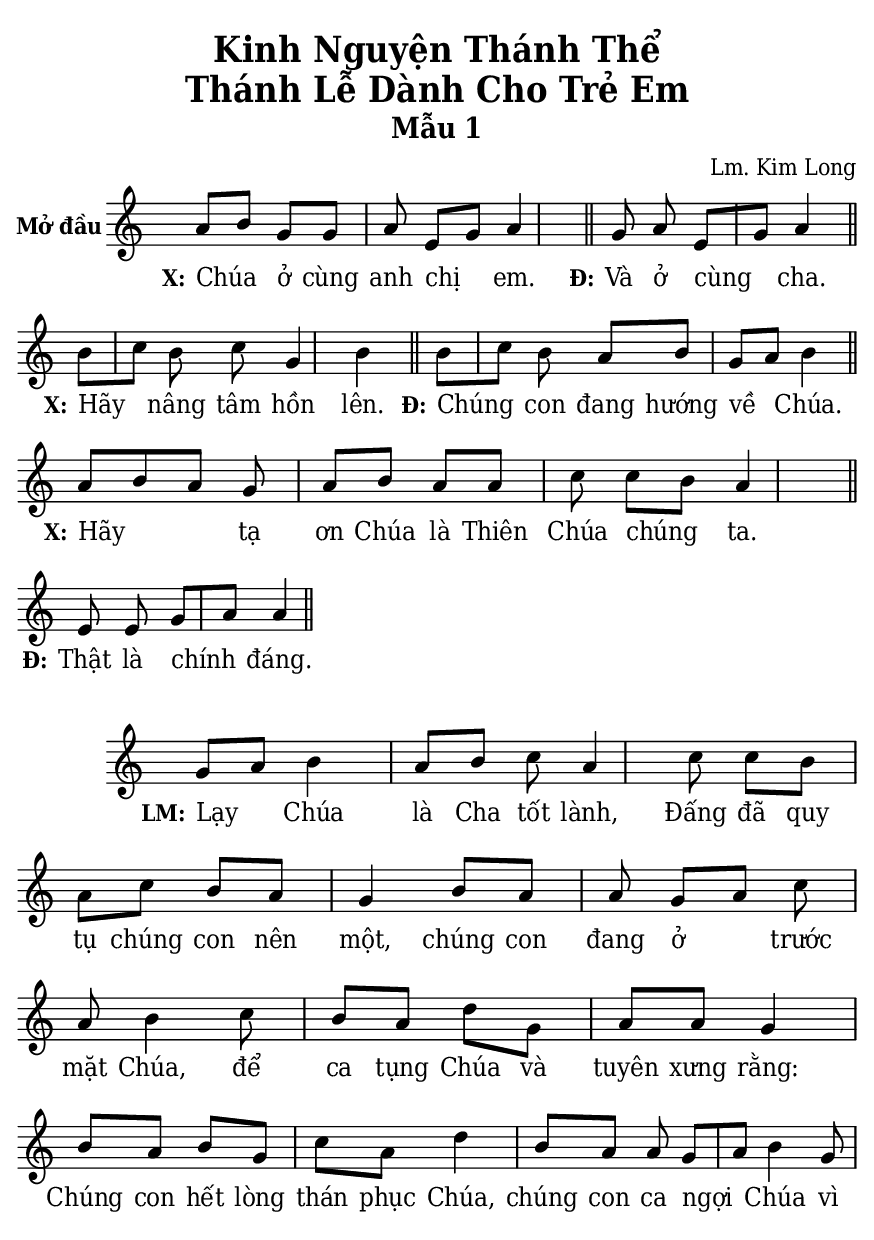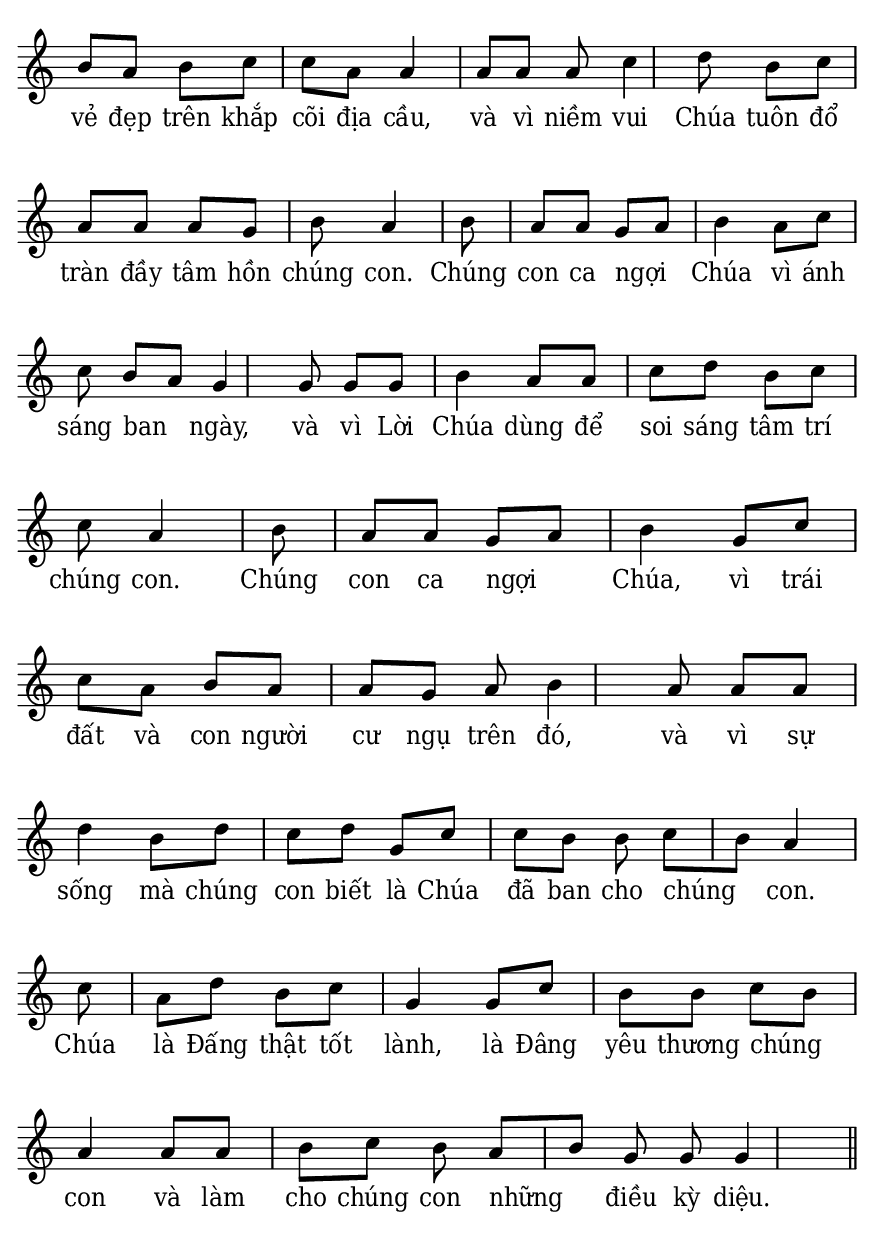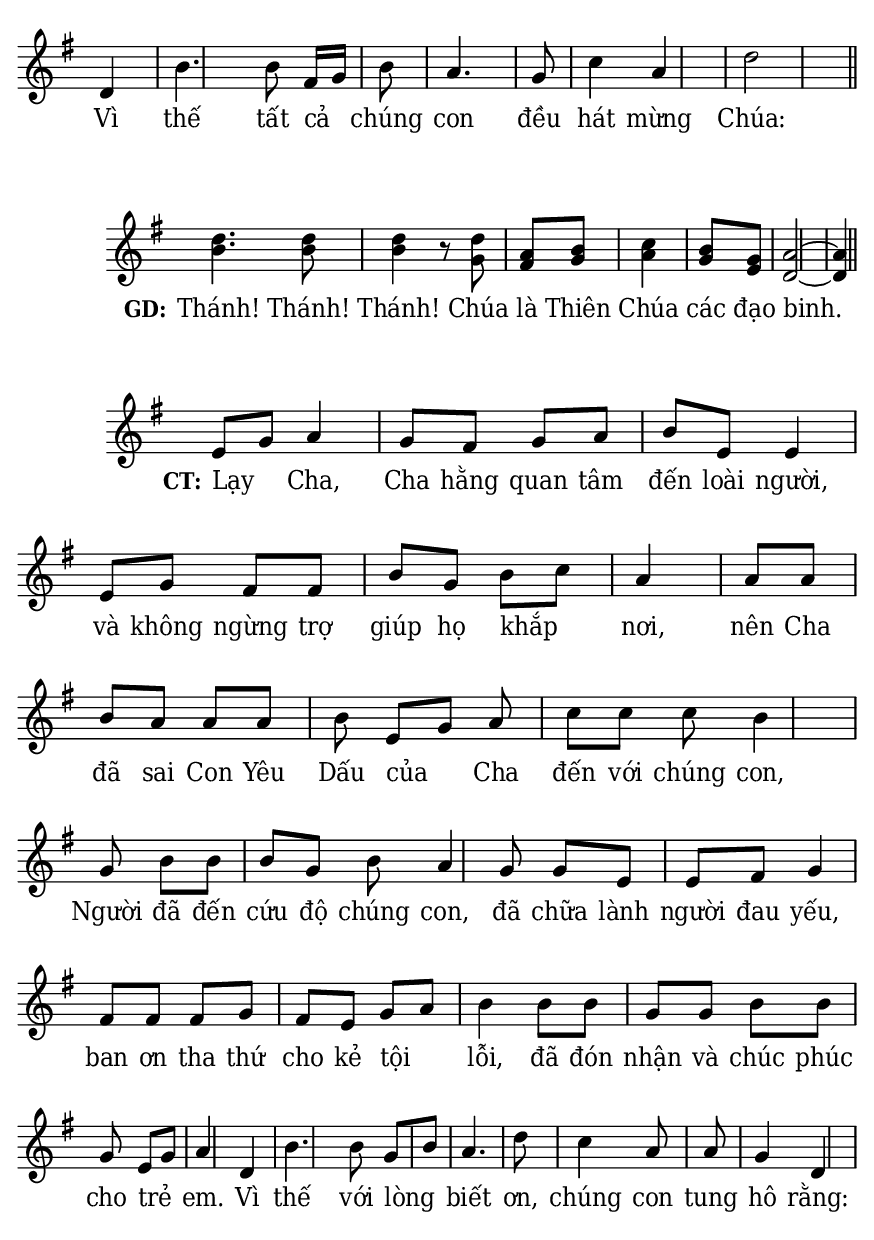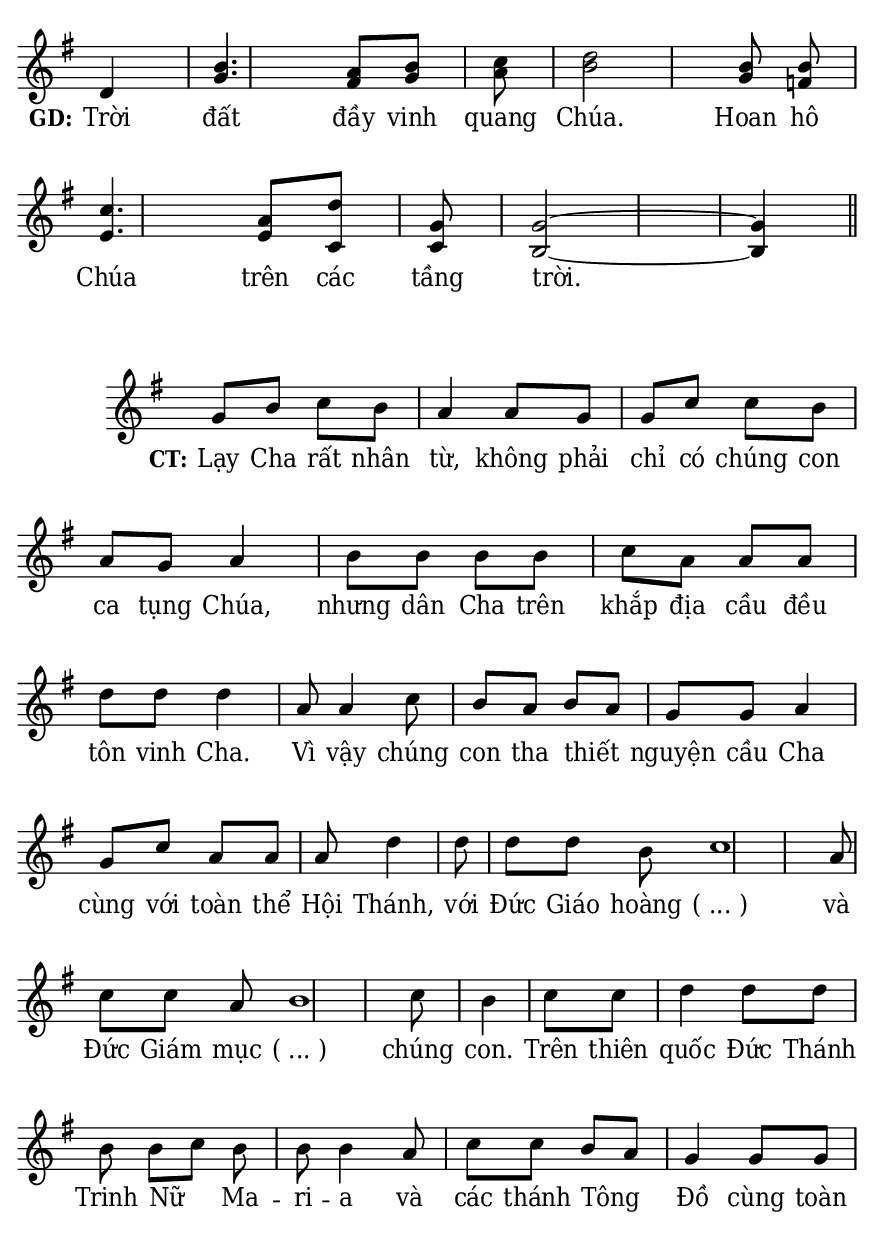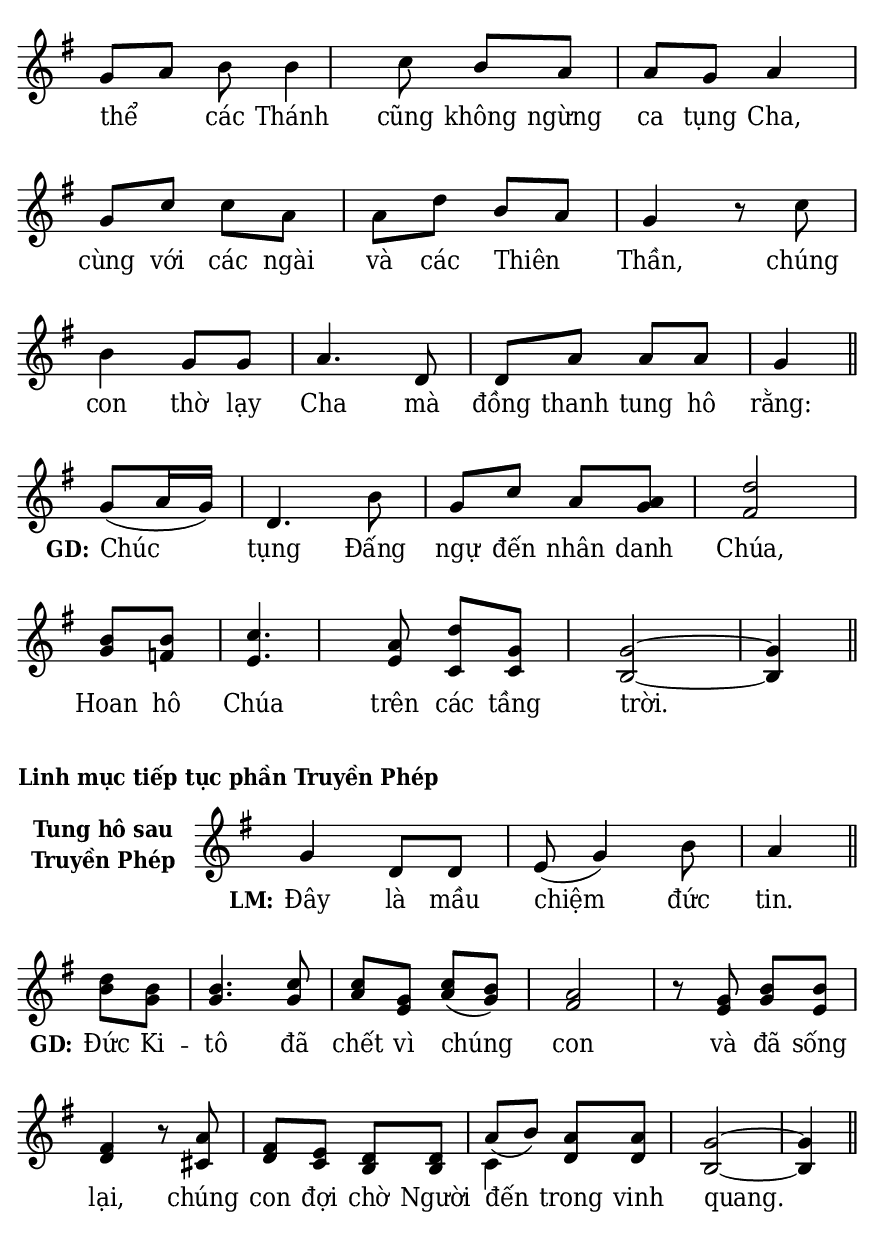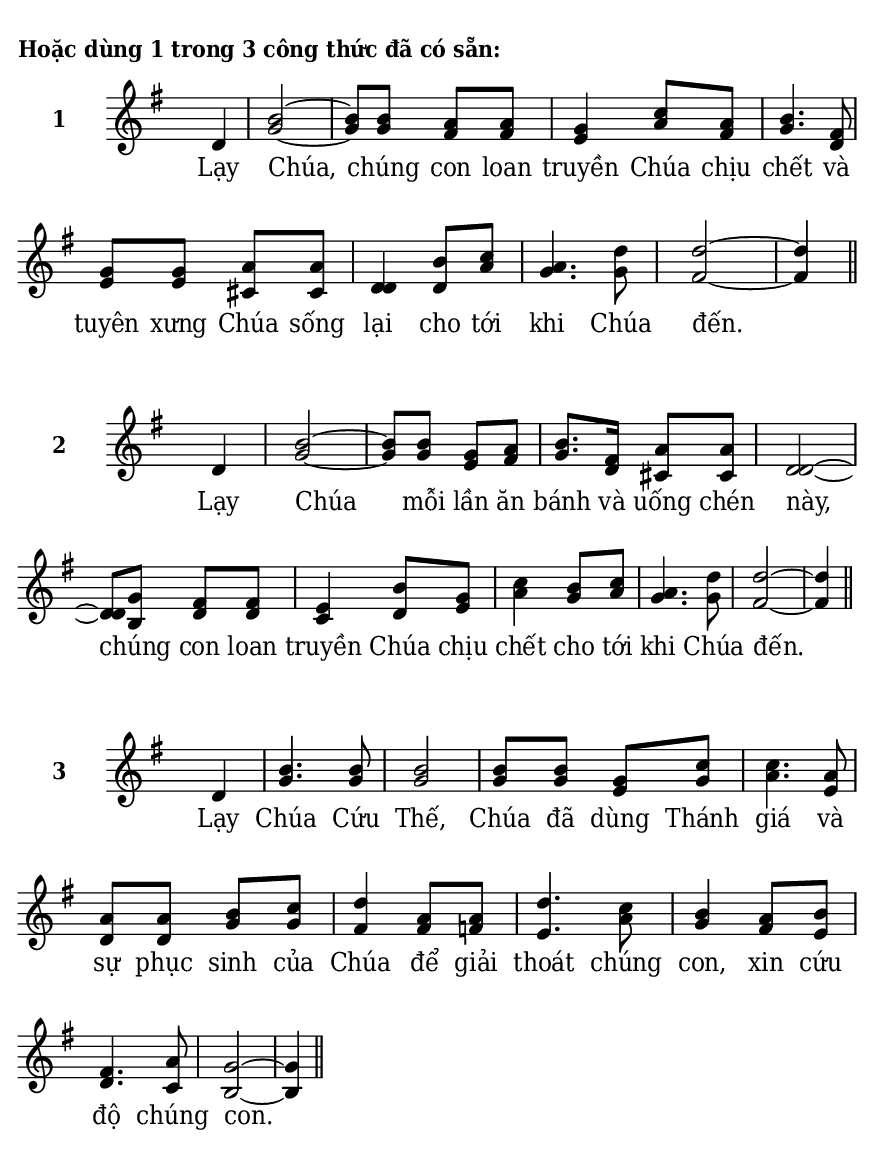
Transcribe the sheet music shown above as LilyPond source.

% Cài đặt chung
\version "2.22.1"
\include "english.ly"

\header {
  title = "Kinh Nguyện Thánh Thể"
  subtitle = \markup { \fontsize #3 \bold "Thánh Lễ Dành Cho Trẻ Em" }
  subsubtitle = \markup { \huge \bold "Mẫu 1" }
  composer = "Lm. Kim Long"
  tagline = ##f
}

% Nhạc
nhacMauMot = \relative c'' {
  \key c \major \time 2/4
  a8 \hide ([b]) g g a e \hide ([g]) a4 \bar "||"
  g8 a e \hide ([g]) a4 \bar "||" \break
  b8 \hide ([c]) b c g4 b \bar "||"
  b8 \hide ([c]) b a b g \hide ([a]) b4 \bar "||" \break
  a8 \hide ([b a]) g a b a a c c \hide ([b]) a4 \bar "||" \break
  e8 e
  \once \override NoteColumn.X-offset = 2 <>
  g \hide ([a]) a4 \bar "||"
}

nhacMauHai = \relative c'' {
  \key c \major \time 2/4
  g8 \hide ([a]) b4 a8 b c a4 c8 c b a c b a g4 b8 a
  a g \hide ([a]) c a b4 c8 b a d g, a a g4 b8 a b
  g c a d4 \bar "|" b8 a a g \hide ([a]) b4 g8 b a b c c a
  a4 a8 a a c4 d8 b c a a a g b a4 \bar "|" b8 a a g \hide ([a])
  b4 a8 c c b \hide ([a]) g4 g8 g g b4 a8 a c d b c c a4 \bar "|"
  b8 a a g \hide ([a]) b4 g8 c c a b a a g a b4 a8 a a
  d4 b8 d c d g, c c b b c \hide ([b]) a4 \bar "|" c8 a d b c g4
  g8 c b b c \hide ([b]) a4 a8 a b c b a \hide ([b]) g g g4 \bar "||" \break
  
  \set Staff.explicitKeySignatureVisibility = #end-of-line-invisible
  \key g \major
  d4 \bar "|" b'4. b8 fs16 \hide ([g]) b8 \bar "|"
  a4. g8 \bar "|"
  c4 a \bar "|"
  d2 \bar "||"
}

nhacMauBa = \relative c'' {
  \key g \major \time 2/4
  <<
    {
      d4. d8 \bar "|"
      d4 r8 d a [b] \bar "|"
      c4 b8 [g] \bar "|"
      a2 ~ \bar "|"
      a4 \bar "||"
    }
    {
      b4. b8
      b4 r8 g fs g
      a4 g8 e
      d2 ~
      d4
    }
  >>
}

nhacMauBon = \relative c' {
  \key g \major \time 2/4
  e8 \hide ([g]) a4 g8 fs g a b e, e4 e8 g fs fs b g b \hide ([c]) a4 \bar "|"
  a8 a b a a a b e, \hide ([g]) a c c c b4 \bar "|" g8 b b b g
  b a4 g8 g e e fs g4 fs8 fs fs g fs e g \hide ([a]) b4 b8 b
  g g b b g e \hide ([g]) \bar "|" a4 d, \bar "|"
  b'4. b8 g \hide ([b]) \bar "|" a4. d8 \bar "|"
  c4 a8 a \bar "|"
  g4 d \bar "|" \break
  
  d4 \bar "|"
  <<
    {
      b'4. a8 b c \bar "|"
      d2 b8 b \bar "|"
      c4. a8 d g, \bar "|"
      g2 ~ \bar "|"
      g4 \bar "||"
    }
    {
      g4. fs8 g a
      b2 g8 f!
      e4. e8 c c
      b2 ~
      b4
    }
  >>
}

nhacMauNam = \relative c'' {
  \key g \major \time 2/4
  g8 b c b a4 a8 g g c c b a g a4 b8 b b
  b c a a a d d d4 \bar "|"
  a8 a4 c8 b a b \hide ([a]) g g a4 g8
  c a a a d4 \bar "|" d8 d d b c1 a8 c c a b1 c8
  b4 \bar "|" c8 c d4 d8 d b b \hide ([c]) b b b4 a8 c c b \hide ([a]) g4
  g8 g g \hide ([a]) b b4 c8 b a a g a4 g8 c c a a
  d b \hide ([a]) \bar "|" g4 r8 c \bar "|" b4 g8 g \bar "|"
  a4. d,8 \bar "|" d8 a' a a \bar "|" g4 \bar "||" \break
  
  g8 ([a16 g]) d4. b'8 \bar "|"
  g [c] a [
  <<
    {
      a] \bar "|"
      d2 b8 [b] \bar "|"
      c4. a8 d [g,] \bar "|"
      g2 ~ \bar "|"
      g4 \bar "||"
    }
    {
      g8
      fs2 g8 f!
      e4. e8 c c
      b2 ~
      b4
    }
  >>
}

nhacMauSau = \relative c'' {
  \key g \major
  \time 2/4
  g4 d8 [d] |
  e (g4) b8 |
  a4 \bar "||" \break
  <<
    {
      d8 b |
      b4. c8 |
      c g c (b) |
      a2 |
      r8 g b b |
      fs4 r8 a |
      fs e d d |
    }
    {
      b'8 g |
      g4. g8 |
      a e a (g) |
      fs2 |
      r8 e g e |
      d4 r8 cs |
      d c b b |
    }
  >>
  \oneVoice
  <<
    {
      \voiceOne
      a' _(b)
    }
    \new Voice = "splitpart" {
      \voiceTwo
      c,4
    }
  >>
  \oneVoice
  <<
    {
      a'8 a |
      g2 ~ |
      g4 \bar "||"
    }
    {
      d8 d |
      b2 ~ |
      b4
    }
  >>
}

nhacMauBay = \relative c' {
  \key g \major
  \time 2/4
  \partial 4 d4 |
  <<
    {
      b'2 ~ |
      b8 b a a |
      g4 c8 a |
      b4. fs8 |
      g g a a |
      d,4 b'8 c |
      a4. d8 |
      d2 ~ |
      d4 \bar "||"
    }
    {
      g,2 ~ |
      g8 g fs fs |
      e4 a8 fs |
      g4. d8 |
      e e cs cs |
      d4 d8 a' |
      g4. g8 |
      fs2 ~ |
      fs4
    }
  >>
}

nhacMauTam = \relative c' {
  \key g \major
  \time 2/4
  \partial 4 d4 |
  <<
    {
      b'2 ~ |
      b8 b g a |
      b8. fs16 a8 a |
      d,2 ~ |
      d8 g fs fs |
      e4 b'8 g |
      c4 b8 c |
      a4. d8 |
      d2 ~ |
      d4 \bar "||"
    }
    {
      g,2 ~ |
      g8 g e fs |
      g8. d16 cs8 cs |
      d2 ~ |
      d8 b d d |
      c4 d8 e |
      a4 g8 a |
      g4. g8 |
      fs2 ~ |
      fs4
    }
  >>
}

nhacMauChin = \relative c' {
  \key g \major
  \time 2/4
  \partial 4 d4 |
  <<
    {
      b'4. b8 |
      b2 |
      b8 b g c |
      c4. a8 |
      a a b c |
      d4 a8 a |
      d4. c8 |
      b4 a8 b |
      fs4. a8 |
      g2 ~ |
      g4 \bar "||"
    }
    {
      g4. g8 |
      g2 |
      g8 g e g |
      a4. e8 |
      d d g g |
      fs4 fs8 f! |
      e4. a8 |
      g4 fs8 e |
      d4. c8 |
      b2 ~ |
      b4
    }
  >>
}

% Lời
loiMauMot = \lyricmode {
  \set stanza = "X:"
  Chúa ở cùng anh chị em.
  \set stanza = "Đ:"
  Và ở cùng cha.
  \set stanza = "X:"
  Hãy nâng tâm hồn lên.
  \set stanza = "Đ:"
  Chúng con đang hướng về Chúa.
  \set stanza = "X:"
  Hãy tạ ơn Chúa là Thiên Chúa chúng ta.
  \set stanza = "Đ:"
  Thật là chính đáng.
}

loiMauHai = \lyricmode {
  \set stanza = "LM:"
  Lạy Chúa là Cha tốt lành, Đấng đã quy tụ chúng con nên một,
  chúng con đang ở trước mặt Chúa, để ca tụng Chúa
  và tuyên xưng rằng: Chúng con hết lòng thán phục Chúa,
  chúng con ca ngợi Chúa vì vẻ đẹp trên khắp cõi địa cầu,
  và vì niềm vui Chúa tuôn đổ tràn đầy tâm hồn chúng con.
  Chúng con ca ngợi Chúa vì ánh sáng ban ngày,
  và vì Lời Chúa dùng để soi sáng tâm trí chúng con.
  Chúng con ca ngợi Chúa, vì trái đất và con người cư ngụ trên đó,
  và vì sự sống mà chúng con biết là Chúa đã ban cho chúng con.
  Chúa là Đấng thật tốt lành, là Đâng yêu thương chúng con
  và làm cho chúng con những điều kỳ diệu.
  Vì thế tất cả chúng con đều hát mừng Chúa:
}

loiMauBa = \lyricmode {
  \set stanza = "GD:"
  Thánh! Thánh! Thánh!
  Chúa là Thiên Chúa các đạo binh.
}

loiMauBon = \lyricmode {
  \set stanza = "CT:"
  Lạy Cha, Cha hằng quan tâm đến loài người,
  và không ngừng trợ giúp họ khắp nơi,
  nên Cha đã sai Con Yêu Dấu của Cha đến với chúng con,
  Người đã đến cứu độ chúng con, đã chữa lành người đau yếu,
  ban ơn tha thứ cho kẻ tội lỗi,
  đã đón nhận và chúc phúc cho trẻ em.
  Vì thế với lòng biết ơn, chúng con tung hô rằng:
  \set stanza = "GD:"
  Trời đất đầy vinh quang Chúa. Hoan hô Chúa trên các tầng trời.
}

loiMauNam = \lyricmode {
  \set stanza = "CT:"
  Lạy Cha rất nhân từ, không phải chỉ có chúng con ca tụng Chúa,
  nhưng dân Cha trên khắp địa cầu đều tôn vinh Cha.
  Vì vậy chúng con tha thiết nguyện cầu Cha cùng với toàn thể Hội Thánh,
  với Đức Giáo hoàng "( ... )" và Đức Giám mục "( ... )" chúng con.
  Trên thiên quốc Đức Thánh Trinh Nữ Ma -- ri -- a và các thánh Tông Đồ
  cùng toàn thể các Thánh cũng không ngừng ca tụng Cha,
  cùng với các ngài và các Thiên Thần, chúng con thờ lạy Cha
  mà đồng thanh tung hô rằng:
  \set stanza = "GD:"
  Chúc tụng Đấng ngự đến nhân danh Chúa,
  Hoan hô Chúa trên các tầng trời.
}

loiMauSau = \lyricmode {
  \set stanza = "LM:"
  Đây là mầu chiệm đức tin.
  \set stanza = "GD:"
  Đức Ki -- tô đã chết vì chúng con và đã sống lại,
  chúng con đợi chờ Người đến trong vinh quang.
}

loiMauBay = \lyricmode {
  Lạy Chúa, chúng con loan truyền Chúa chịu chết
  và tuyên xưng Chúa sống lại cho tới khi Chúa đến.
}

loiMauTam = \lyricmode {
  Lạy Chúa mỗi lần ăn bánh và uống chén này,
  chúng con loan truyền Chúa chịu chết cho tới khi Chúa đến.
}

loiMauChin = \lyricmode {
  Lạy Chúa Cứu Thế, Chúa đã dùng Thánh giá và sự phục sinh của Chúa
  để giải thoát chúng con, xin cứu độ chúng con.
}

% Dàn trang
\paper {
  #(set-paper-size "a5")
  top-margin = 3\mm
  bottom-margin = 3\mm
  left-margin = 3\mm
  right-margin = 3\mm
  indent = #0
  #(define fonts
	 (make-pango-font-tree "Deja Vu Serif Condensed"
	 		       "Deja Vu Serif Condensed"
			       "Deja Vu Serif Condensed"
			       (/ 20 20)))
  print-page-number = ##f
}

TongNhip = {
}

% Đổi kích thước nốt cho bè phụ
notBePhu =
#(define-music-function (font-size music) (number? ly:music?)
   (for-some-music
     (lambda (m)
       (if (music-is-of-type? m 'rhythmic-event)
           (begin
             (set! (ly:music-property m 'tweaks)
                   (cons `(font-size . ,font-size)
                         (ly:music-property m 'tweaks)))
             #t)
           #f))
     music)
   music)

\score {
  <<
    \new Staff \with {
      instrumentName = \markup { \bold "Mở đầu" }} <<
        \clef treble
        \new Voice = beSop {
          \nhacMauMot
        }
      \new Lyrics \lyricsto beSop \loiMauMot
    >>
  >>
  \layout {
    indent = 15
    \override Staff.TimeSignature.transparent = ##t
    \override Lyrics.LyricSpace.minimum-distance = #1
    \override Score.BarNumber.break-visibility = ##(#f #f #f)
    \override Score.SpacingSpanner.uniform-stretching = ##t
    \set Score.defaultBarType = ""
    \set Score.barAlways = ##t
    ragged-last = ##t
  }
}

\score {
  <<
    \new Staff <<
        \clef treble
        \new Voice = beSop {
          \nhacMauHai
        }
      \new Lyrics \lyricsto beSop \loiMauHai
    >>
  >>
  \layout {
    indent = 15
    \override Staff.TimeSignature.transparent = ##t
    \override Lyrics.LyricSpace.minimum-distance = #1
    \override Score.BarNumber.break-visibility = ##(#f #f #f)
    \override Score.SpacingSpanner.uniform-stretching = ##t
    \set Score.defaultBarType = ""
    \set Score.barAlways = ##t
    ragged-last = ##f
  }
}

\score {
  <<
    \new Staff <<
        \clef treble
        \new Voice = beSop {
          \nhacMauBa
        }
      \new Lyrics \lyricsto beSop \loiMauBa
    >>
  >>
  \layout {
    indent = 15
    \override Staff.TimeSignature.transparent = ##t
    \override Lyrics.LyricSpace.minimum-distance = #0.7
    \override Score.BarNumber.break-visibility = ##(#f #f #f)
    \override Score.SpacingSpanner.uniform-stretching = ##t
    \set Score.defaultBarType = ""
    \set Score.barAlways = ##t
    ragged-last = ##f
  }
}

\score {
  <<
    \new Staff <<
        \clef treble
        \new Voice = beSop {
          \nhacMauBon
        }
      \new Lyrics \lyricsto beSop \loiMauBon
    >>
  >>
  \layout {
    indent = 15
    \override Staff.TimeSignature.transparent = ##t
    \override Lyrics.LyricSpace.minimum-distance = #1
    \override Score.BarNumber.break-visibility = ##(#f #f #f)
    \override Score.SpacingSpanner.uniform-stretching = ##t
    \set Score.defaultBarType = ""
    \set Score.barAlways = ##t
    ragged-last = ##f
  }
}

\score {
  <<
    \new Staff <<
        \clef treble
        \new Voice = beSop {
          \nhacMauNam
        }
      \new Lyrics \lyricsto beSop \loiMauNam
    >>
  >>
  \layout {
    indent = 15
    \override Staff.TimeSignature.transparent = ##t
    \override Lyrics.LyricSpace.minimum-distance = #1
    \override LyricHyphen.minimum-distance = #2
    \override Score.BarNumber.break-visibility = ##(#f #f #f)
    \override Score.SpacingSpanner.uniform-stretching = ##t
    \set Score.defaultBarType = ""
    \set Score.barAlways = ##t
    ragged-last = ##f
  }
}

\markup {
  \vspace #2
  \bold "Linh mục tiếp tục phần Truyền Phép"
}

\score {
  <<
    \new Staff \with {
      \consists "Merge_rests_engraver"
      printPartCombineTexts = ##f
      instrumentName = \markup {
        \column {
          \center-align {
            \line { \bold "Tung hô sau" }
            \line { \bold "Truyền Phép" }
          }
        }
      }
    } <<
        \clef treble
        \new Voice = beSop {
          \nhacMauSau
        }
      \new Lyrics \lyricsto beSop \loiMauSau
    >>
  >>
  \layout {
    indent = 30
    \override Staff.TimeSignature.transparent = ##t
    \override Lyrics.LyricSpace.minimum-distance = #1
    \override Score.BarNumber.break-visibility = ##(#f #f #f)
    \override Score.SpacingSpanner.uniform-stretching = ##t
    ragged-last = ##f
  }
}

\pageBreak

\markup {
  \vspace #2
  \bold "Hoặc dùng 1 trong 3 công thức đã có sẵn:"
}

\score {
  <<
    \new Staff \with {
      instrumentName = \markup { \bold "1" }} <<
        \clef treble
        \new Voice = beSop {
          \nhacMauBay
        }
      \new Lyrics \lyricsto beSop \loiMauBay
    >>
  >>
  \layout {
    indent = 15
    \override Staff.TimeSignature.transparent = ##t
    \override Lyrics.LyricSpace.minimum-distance = #1
    \override Score.BarNumber.break-visibility = ##(#f #f #f)
    \override Score.SpacingSpanner.uniform-stretching = ##t
    ragged-last = ##f
  }
}

\score {
  <<
    \new Staff \with {
      instrumentName = \markup { \bold "2" }} <<
        \clef treble
        \new Voice = beSop {
          \nhacMauTam
        }
      \new Lyrics \lyricsto beSop \loiMauTam
    >>
  >>
  \layout {
    indent = 15
    \override Staff.TimeSignature.transparent = ##t
    \override Lyrics.LyricSpace.minimum-distance = #0.7
    \override Score.BarNumber.break-visibility = ##(#f #f #f)
    \override Score.SpacingSpanner.uniform-stretching = ##t
    ragged-last = ##t
  }
}

\score {
  <<
    \new Staff \with {
      instrumentName = \markup { \bold "3" }} <<
        \clef treble
        \new Voice = beSop {
          \nhacMauChin
        }
      \new Lyrics \lyricsto beSop \loiMauChin
    >>
  >>
  \layout {
    indent = 15
    \override Staff.TimeSignature.transparent = ##t
    \override Lyrics.LyricSpace.minimum-distance = #1.5
    \override Score.BarNumber.break-visibility = ##(#f #f #f)
    \override Score.SpacingSpanner.uniform-stretching = ##t
    ragged-last = ##t
  }
}
